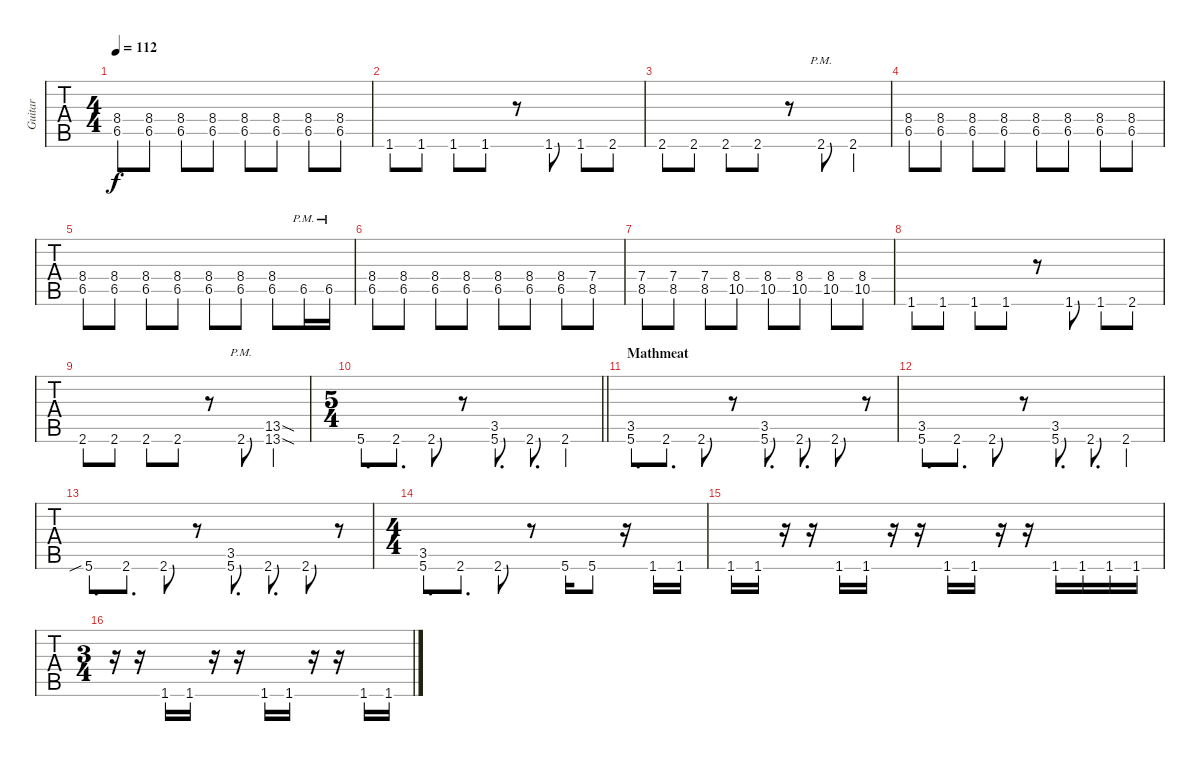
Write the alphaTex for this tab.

\track ("Guitar" "Guitar") {instrument distortionguitar}
\staff {tabs}
\tuning (B3 Gb3 D3 A2 E2 B1) {hide}
\ts (4 4)
\tempo 112
\clef g2
\ks c
(8.4 6.5).8{dy f} (8.4 6.5).8 (8.4 6.5).8 (8.4 6.5).8 (8.4 6.5).8 (8.4 6.5).8 (8.4 6.5).8 (8.4 6.5).8 |
1.6.8 1.6.8 1.6.8 1.6.8 r.8 1.6.8 1.6.8 2.6.8 |
2.6.8 2.6.8 2.6.8 2.6.8 r.8 2.6{pm}.8 2.6.4 |
(8.4 6.5).8 (8.4 6.5).8 (8.4 6.5).8 (8.4 6.5).8 (8.4 6.5).8 (8.4 6.5).8 (8.4 6.5).8 (8.4 6.5).8 |
(8.4 6.5).8 (8.4 6.5).8 (8.4 6.5).8 (8.4 6.5).8 (8.4 6.5).8 (8.4 6.5).8 (8.4 6.5).8 6.5{pm}.16 6.5{pm}.16 |
(8.4 6.5).8 (8.4 6.5).8 (8.4 6.5).8 (8.4 6.5).8 (8.4 6.5).8 (8.4 6.5).8 (8.4 6.5).8 (7.4 8.5).8 |
(7.4 8.5).8 (7.4 8.5).8 (7.4 8.5).8 (8.4 10.5).8 (8.4 10.5).8 (8.4 10.5).8 (8.4 10.5).8 (8.4 10.5).8 |
1.6.8 1.6.8 1.6.8 1.6.8 r.8 1.6.8 1.6.8 2.6.8 |
2.6.8 2.6.8 2.6.8 2.6.8 r.8 2.6{pm}.8 (13.5{sod} 13.6{sod}).4 |
\ts (5 4)
\barLineRight lightlight
5.6.8{d} 2.6.8{d} 2.6.8 r.8 (3.5 5.6).8{d} 2.6.8{d} 2.6.4 |
\section ("" "Mathmeat")
(3.5 5.6).8{d} 2.6.8{d} 2.6.8 r.8 (3.5 5.6).8{d} 2.6.8{d} 2.6.8 r.8 |
(3.5 5.6).8{d} 2.6.8{d} 2.6.8 r.8 (3.5 5.6).8{d} 2.6.8{d} 2.6.4 |
5.6{sib}.8{d} 2.6.8{d} 2.6.8 r.8 (3.5 5.6).8{d} 2.6.8{d} 2.6.8 r.8 |
\ts (4 4)
(3.5 5.6).8{d} 2.6.8{d} 2.6.8 r.8 5.6.16 5.6.8 r.16 1.6.16 1.6.16 |
1.6.16 1.6.16 r.16 r.16 1.6.16 1.6.16 r.16 r.16 1.6.16 1.6.16 r.16 r.16 1.6.16 1.6.16 1.6.16 1.6.16 |
\ts (3 4)
r.16 r.16 1.6.16 1.6.16 r.16 r.16 1.6.16 1.6.16 r.16 r.16 1.6.16 1.6.16
